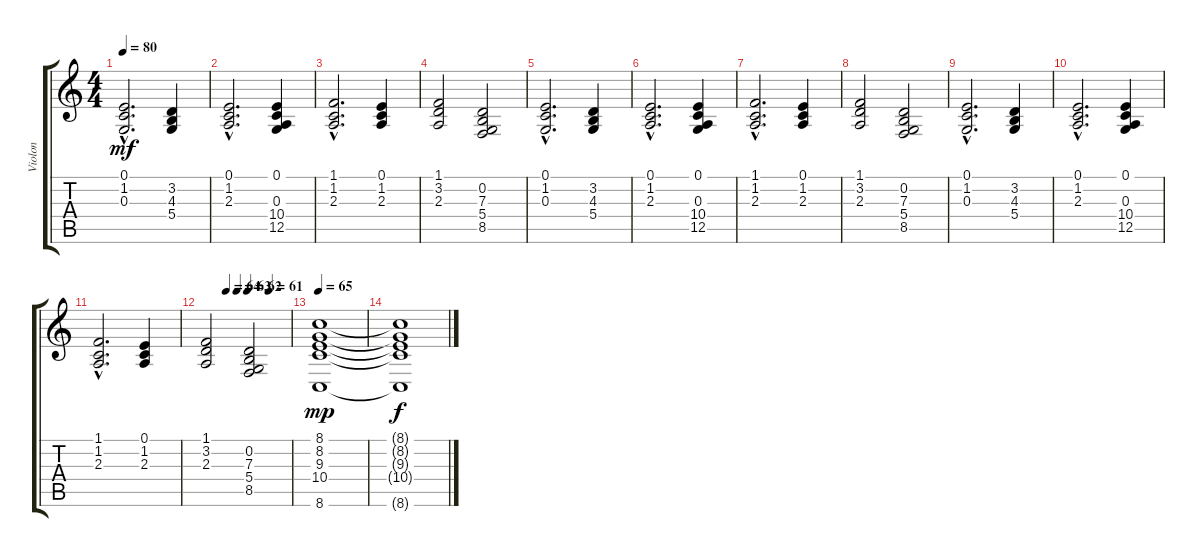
\track ("Violon" "Violon") {instrument violin}
\staff {score tabs}
\tuning (E4 B3 G3 D3 A2 E2) {hide}
\ts (4 4)
\tempo 80
\clef g2
\ks c
(0.1{hac} 1.2{hac} 0.3{hac}).2{d dy mf} (3.2 4.3 5.4).4 |
(0.1{hac} 1.2{hac} 2.3{hac}).2{d} (0.1 0.3 10.4 12.5).4 |
(1.1{hac} 1.2{hac} 2.3{hac}).2{d} (0.1 1.2 2.3).4 |
(1.1 3.2 2.3).2 (0.2 7.3 5.4 8.5).2 |
(0.1{hac} 1.2{hac} 0.3{hac}).2{d} (3.2 4.3 5.4).4 |
(0.1{hac} 1.2{hac} 2.3{hac}).2{d} (0.1 0.3 10.4 12.5).4 |
(1.1{hac} 1.2{hac} 2.3{hac}).2{d} (0.1 1.2 2.3).4 |
(1.1 3.2 2.3).2 (0.2 7.3 5.4 8.5).2 |
(0.1{hac} 1.2{hac} 0.3{hac}).2{d} (3.2 4.3 5.4).4 |
(0.1{hac} 1.2{hac} 2.3{hac}).2{d} (0.1 0.3 10.4 12.5).4 |
(1.1{hac} 1.2{hac} 2.3{hac}).2{d} (0.1 1.2 2.3).4 |
\tempo (64 0.25)
\tempo (63 0.375)
\tempo (62 0.5)
\tempo (61 0.75)
(1.1 3.2 2.3).2 (0.2 7.3 5.4 8.5).2 |
\tempo 65
(8.1 8.2 9.3 10.4 8.6).1{dy mp} |
(8.1{t} 8.2{t} 9.3{t} 10.4{t} 8.6{t}).1{dy f}
